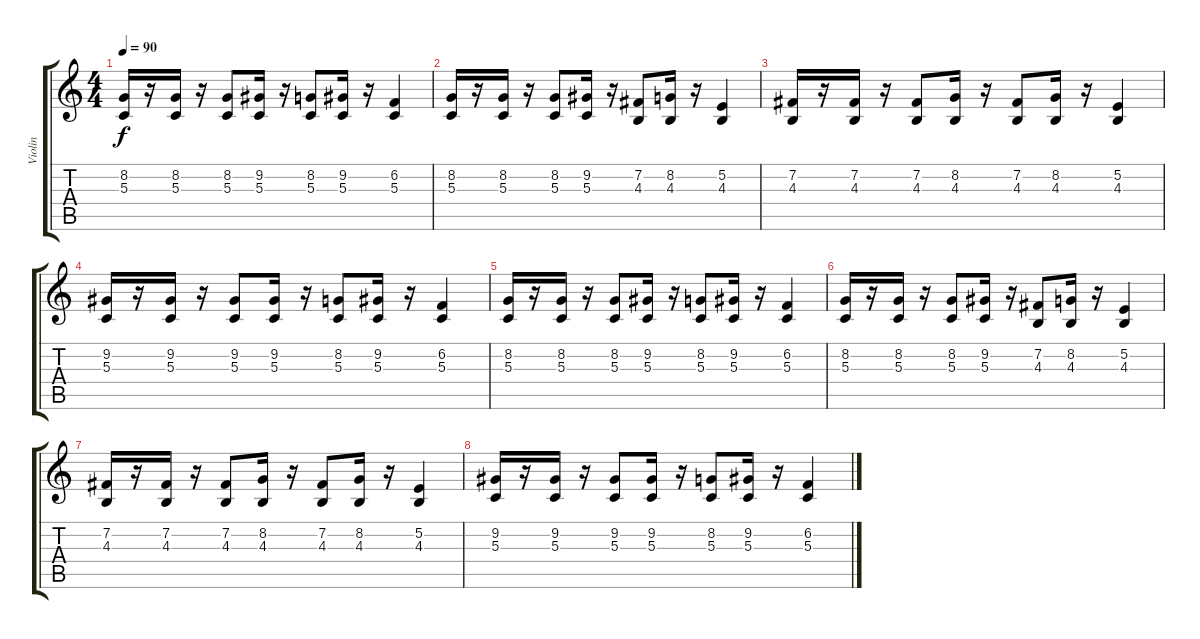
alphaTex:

\track ("Violin" "Violin") {instrument violin}
\staff {score tabs}
\tuning (E4 B3 G3 D3 A2 E2) {hide}
\ts (4 4)
\tempo 90
\clef g2
\ks c
(8.2 5.3).16{dy f} r.16 (8.2 5.3).16 r.16 (8.2 5.3).8 (9.2 5.3).16 r.16 (8.2 5.3).8 (9.2 5.3).16 r.16 (6.2 5.3).4 |
(8.2 5.3).16 r.16 (8.2 5.3).16 r.16 (8.2 5.3).8 (9.2 5.3).16 r.16 (7.2 4.3).8 (8.2 4.3).16 r.16 (5.2 4.3).4 |
(7.2 4.3).16 r.16 (7.2 4.3).16 r.16 (7.2 4.3).8 (8.2 4.3).16 r.16 (7.2 4.3).8 (8.2 4.3).16 r.16 (5.2 4.3).4 |
(9.2 5.3).16 r.16 (9.2 5.3).16 r.16 (9.2 5.3).8 (9.2 5.3).16 r.16 (8.2 5.3).8 (9.2 5.3).16 r.16 (6.2 5.3).4 |
(8.2 5.3).16 r.16 (8.2 5.3).16 r.16 (8.2 5.3).8 (9.2 5.3).16 r.16 (8.2 5.3).8 (9.2 5.3).16 r.16 (6.2 5.3).4 |
(8.2 5.3).16 r.16 (8.2 5.3).16 r.16 (8.2 5.3).8 (9.2 5.3).16 r.16 (7.2 4.3).8 (8.2 4.3).16 r.16 (5.2 4.3).4 |
(7.2 4.3).16 r.16 (7.2 4.3).16 r.16 (7.2 4.3).8 (8.2 4.3).16 r.16 (7.2 4.3).8 (8.2 4.3).16 r.16 (5.2 4.3).4 |
(9.2 5.3).16 r.16 (9.2 5.3).16 r.16 (9.2 5.3).8 (9.2 5.3).16 r.16 (8.2 5.3).8 (9.2 5.3).16 r.16 (6.2 5.3).4
